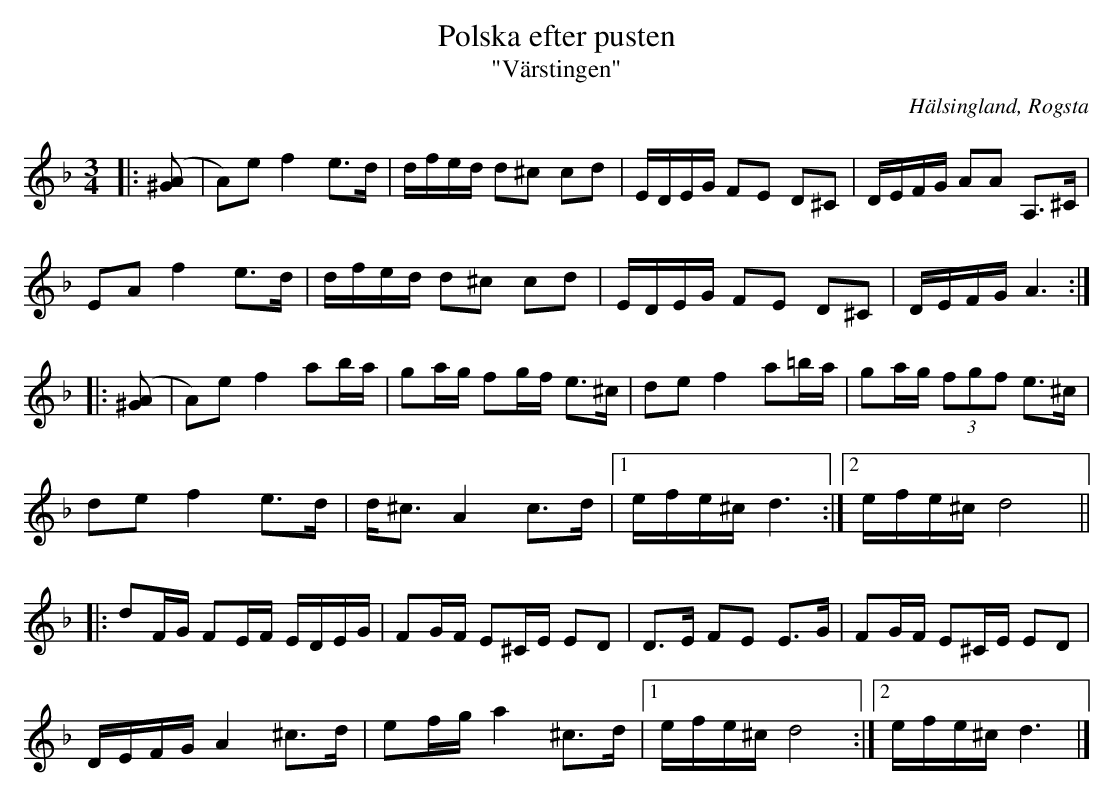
X:1
T:Polska efter pusten
T:"Värstingen"
O:Hälsingland, Rogsta
M:3/4
L:1/8
K:Dm
|:([^GA] | A)e f2 e>d | d/f/e/d/ d^c cd | E/D/E/G/ FE D^C | D/E/F/G/ AA A,>^C |
EA f2 e>d | d/f/e/d/ d^c cd | E/D/E/G/ FE D^C | D/E/F/G/ A3 :|
|: ([^GA] | A)e f2 ab/a/ | ga/g/ fg/f/ e>^c | de f2 a=b/a/ | ga/g/ (3fgf e>^c |
de f2 e>d | d<^c A2 c>d |1 e/f/e/^c/ d3 :|2 e/f/e/^c/ d4 ||
|: dF/G/ FE/F/ E/D/E/G/ | FG/F/ E^C/E/ ED | D>E FE E>G | FG/F/ E^C/E/ ED |
D/E/F/G/ A2 ^c>d | ef/g/ a2 ^c>d |1 e/f/e/^c/ d4 :|2 e/f/e/^c/ d3 |]
